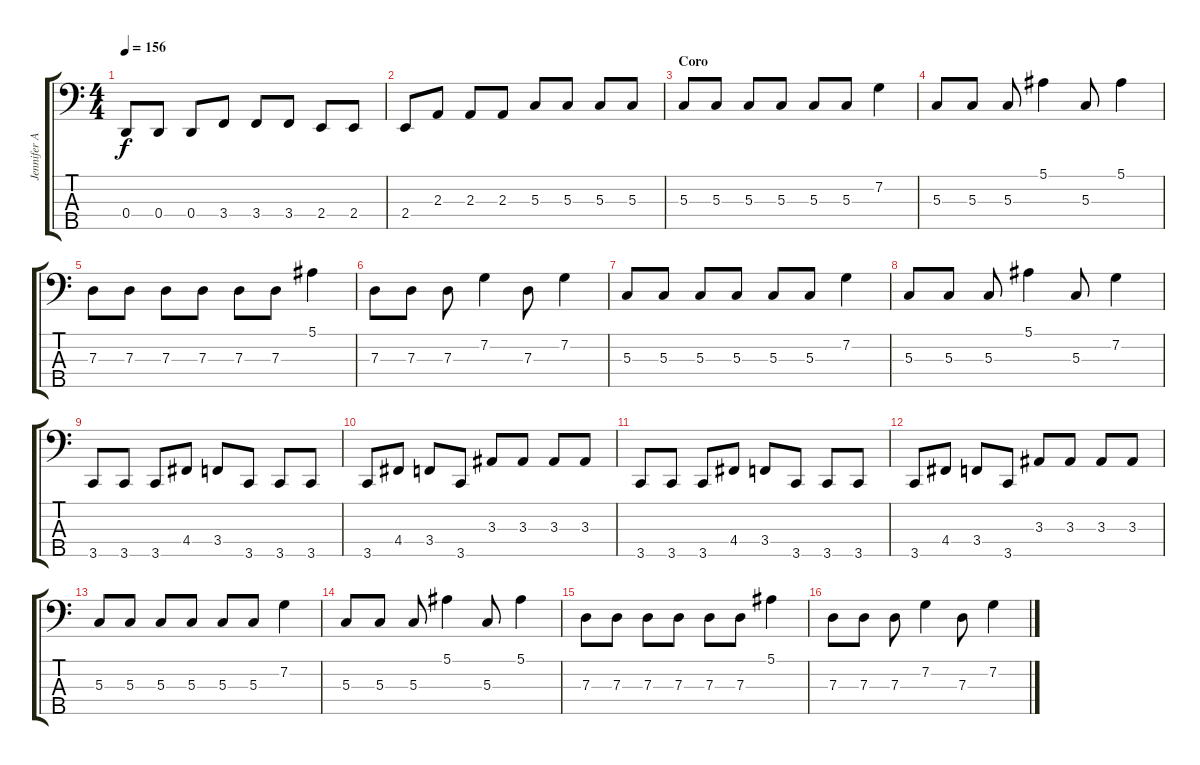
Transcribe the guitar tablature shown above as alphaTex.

\track ("Jennifer Arroyo" "Jennifer A") {instrument electricbassfinger}
\staff {score tabs}
\tuning (F2 C2 G1 D1 A0) {hide}
\ts (4 4)
\tempo 156
\clef f4
\ks c
0.4.8{dy f} 0.4.8 0.4.8 3.4.8 3.4.8 3.4.8 2.4.8 2.4.8 |
2.4.8 2.3.8 2.3.8 2.3.8 5.3.8 5.3.8 5.3.8 5.3.8 |
\section ("" "Coro")
5.3.8 5.3.8 5.3.8 5.3.8 5.3.8 5.3.8 7.2.4 |
5.3.8 5.3.8 5.3.8 5.1.4 5.3.8 5.1.4 |
7.3.8 7.3.8 7.3.8 7.3.8 7.3.8 7.3.8 5.1.4 |
7.3.8 7.3.8 7.3.8 7.2.4 7.3.8 7.2.4 |
5.3.8 5.3.8 5.3.8 5.3.8 5.3.8 5.3.8 7.2.4 |
5.3.8 5.3.8 5.3.8 5.1.4 5.3.8 7.2.4 |
3.5.8 3.5.8 3.5.8 4.4.8 3.4.8 3.5.8 3.5.8 3.5.8 |
3.5.8 4.4.8 3.4.8 3.5.8 3.3.8 3.3.8 3.3.8 3.3.8 |
3.5.8 3.5.8 3.5.8 4.4.8 3.4.8 3.5.8 3.5.8 3.5.8 |
3.5.8 4.4.8 3.4.8 3.5.8 3.3.8 3.3.8 3.3.8 3.3.8 |
5.3.8 5.3.8 5.3.8 5.3.8 5.3.8 5.3.8 7.2.4 |
5.3.8 5.3.8 5.3.8 5.1.4 5.3.8 5.1.4 |
7.3.8 7.3.8 7.3.8 7.3.8 7.3.8 7.3.8 5.1.4 |
7.3.8 7.3.8 7.3.8 7.2.4 7.3.8 7.2.4
